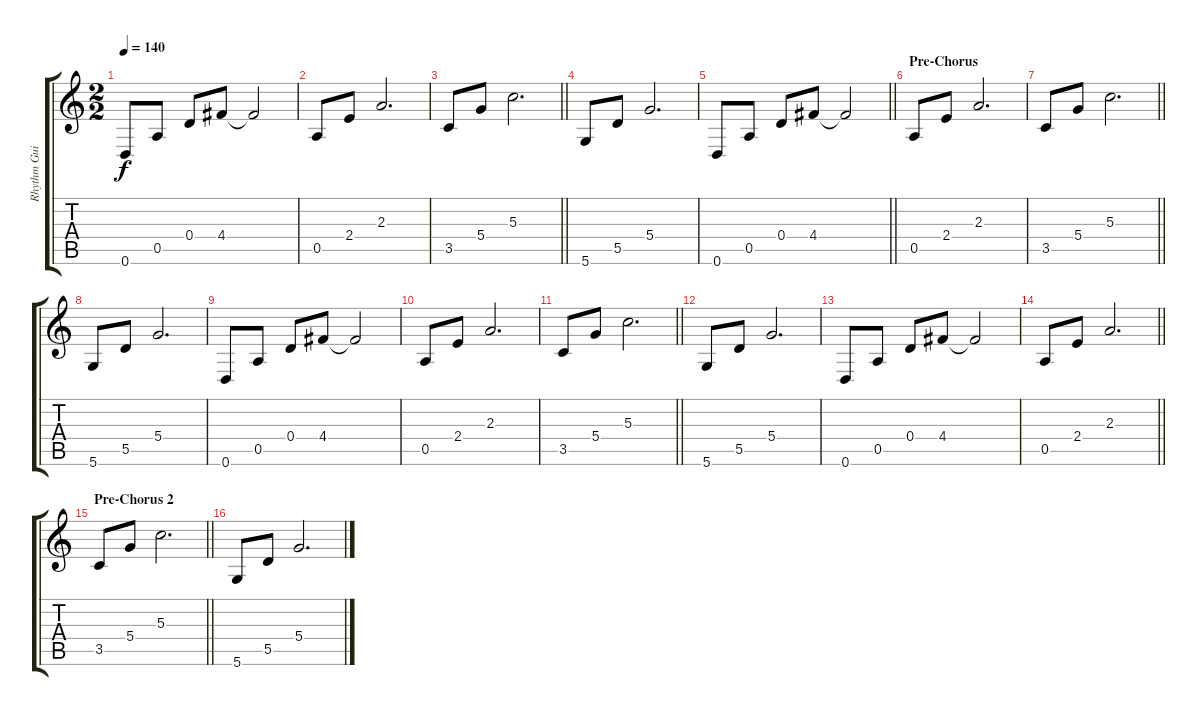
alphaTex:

\track ("Rhythm Guitar" "Rhythm Gui") {instrument acousticguitarsteel}
\staff {score tabs}
\tuning (E4 B3 G3 D3 A2 D2) {hide}
\ts (2 2)
\tempo 140
\clef g2
\ks c
0.6.8{dy f} 0.5.8 0.4.8 4.4.8 4.4{t}.2 |
0.5.8 2.4.8 2.3.2{d} |
\barLineRight lightlight
3.5.8 5.4.8 5.3.2{d} |
5.6.8 5.5.8 5.4.2{d} |
\barLineRight lightlight
0.6.8 0.5.8 0.4.8 4.4.8 4.4{t}.2 |
\section ("" "Pre-Chorus")
0.5.8 2.4.8 2.3.2{d} |
\barLineRight lightlight
3.5.8 5.4.8 5.3.2{d} |
5.6.8 5.5.8 5.4.2{d} |
0.6.8 0.5.8 0.4.8 4.4.8 4.4{t}.2 |
0.5.8 2.4.8 2.3.2{d} |
\barLineRight lightlight
3.5.8 5.4.8 5.3.2{d} |
5.6.8 5.5.8 5.4.2{d} |
0.6.8 0.5.8 0.4.8 4.4.8 4.4{t}.2 |
\barLineRight lightlight
0.5.8 2.4.8 2.3.2{d} |
\section ("" "Pre-Chorus 2")
\barLineRight lightlight
3.5.8 5.4.8 5.3.2{d} |
5.6.8 5.5.8 5.4.2{d}
